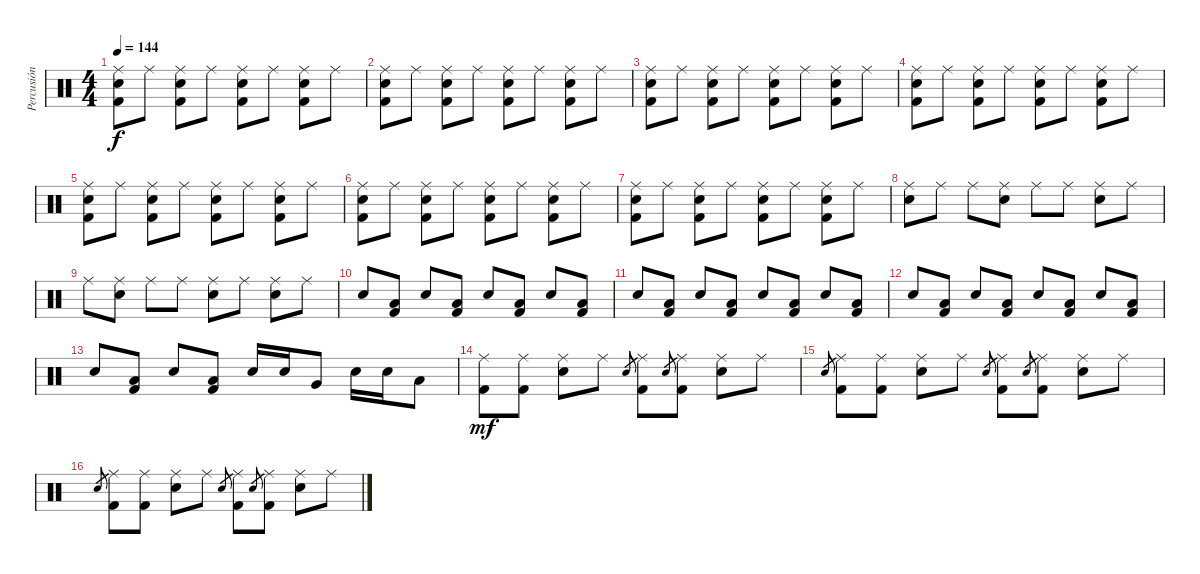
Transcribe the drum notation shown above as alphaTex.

\track ("Percusión" "Percusión") {instrument percussion}
\staff {score}
\articulation defaults
\ts (4 4)
\tempo 144
\clef neutral
\ks c
("Ride (middle)" "Snare (hit) 2" "Kick (hit) 2").8{dy f} "Ride (middle)".8 ("Ride (middle)" "Snare (hit) 2" "Kick (hit) 2").8 "Ride (middle)".8 ("Ride (middle)" "Snare (hit) 2" "Kick (hit) 2").8 "Ride (middle)".8 ("Ride (middle)" "Snare (hit) 2" "Kick (hit) 2").8 "Ride (middle)".8 |
("Ride (middle)" "Snare (hit) 2" "Kick (hit) 2").8 "Ride (middle)".8 ("Ride (middle)" "Snare (hit) 2" "Kick (hit) 2").8 "Ride (middle)".8 ("Ride (middle)" "Snare (hit) 2" "Kick (hit) 2").8 "Ride (middle)".8 ("Ride (middle)" "Snare (hit) 2" "Kick (hit) 2").8 "Ride (middle)".8 |
("Ride (middle)" "Snare (hit) 2" "Kick (hit) 2").8 "Ride (middle)".8 ("Ride (middle)" "Snare (hit) 2" "Kick (hit) 2").8 "Ride (middle)".8 ("Ride (middle)" "Snare (hit) 2" "Kick (hit) 2").8 "Ride (middle)".8 ("Ride (middle)" "Snare (hit) 2" "Kick (hit) 2").8 "Ride (middle)".8 |
("Ride (middle)" "Snare (hit) 2" "Kick (hit) 2").8 "Ride (middle)".8 ("Ride (middle)" "Snare (hit) 2" "Kick (hit) 2").8 "Ride (middle)".8 ("Ride (middle)" "Snare (hit) 2" "Kick (hit) 2").8 "Ride (middle)".8 ("Ride (middle)" "Snare (hit) 2" "Kick (hit) 2").8 "Ride (middle)".8 |
("Ride (middle)" "Snare (hit) 2" "Kick (hit) 2").8 "Ride (middle)".8 ("Ride (middle)" "Snare (hit) 2" "Kick (hit) 2").8 "Ride (middle)".8 ("Ride (middle)" "Snare (hit) 2" "Kick (hit) 2").8 "Ride (middle)".8 ("Ride (middle)" "Snare (hit) 2" "Kick (hit) 2").8 "Ride (middle)".8 |
("Ride (middle)" "Snare (hit) 2" "Kick (hit) 2").8 "Ride (middle)".8 ("Ride (middle)" "Snare (hit) 2" "Kick (hit) 2").8 "Ride (middle)".8 ("Ride (middle)" "Snare (hit) 2" "Kick (hit) 2").8 "Ride (middle)".8 ("Ride (middle)" "Snare (hit) 2" "Kick (hit) 2").8 "Ride (middle)".8 |
("Ride (middle)" "Snare (hit) 2" "Kick (hit) 2").8 "Ride (middle)".8 ("Ride (middle)" "Snare (hit) 2" "Kick (hit) 2").8 "Ride (middle)".8 ("Ride (middle)" "Snare (hit) 2" "Kick (hit) 2").8 "Ride (middle)".8 ("Ride (middle)" "Snare (hit) 2" "Kick (hit) 2").8 "Ride (middle)".8 |
("Ride (middle)" "Snare (hit) 2").8 "Ride (middle)".8 "Ride (middle)".8 ("Ride (middle)" "Snare (hit) 2").8 "Ride (middle)".8 "Ride (middle)".8 ("Ride (middle)" "Snare (hit) 2").8 "Ride (middle)".8 |
"Ride (middle)".8 ("Ride (middle)" "Snare (hit) 2").8 "Ride (middle)".8 "Ride (middle)".8 ("Ride (middle)" "Snare (hit) 2").8 "Ride (middle)".8 ("Ride (middle)" "Snare (hit) 2").8 "Ride (middle)".8 |
"Snare (hit) 2".8 ("Low Floor Tom (hit)" "Kick (hit) 2").8 "Snare (hit) 2".8 ("Low Floor Tom (hit)" "Kick (hit) 2").8 "Snare (hit) 2".8 ("Low Floor Tom (hit)" "Kick (hit) 2").8 "Snare (hit) 2".8 ("Low Floor Tom (hit)" "Kick (hit) 2").8 |
"Snare (hit) 2".8 ("Low Floor Tom (hit)" "Kick (hit) 2").8 "Snare (hit) 2".8 ("Low Floor Tom (hit)" "Kick (hit) 2").8 "Snare (hit) 2".8 ("Low Floor Tom (hit)" "Kick (hit) 2").8 "Snare (hit) 2".8 ("Low Floor Tom (hit)" "Kick (hit) 2").8 |
"Snare (hit) 2".8 ("Low Floor Tom (hit)" "Kick (hit) 2").8 "Snare (hit) 2".8 ("Low Floor Tom (hit)" "Kick (hit) 2").8 "Snare (hit) 2".8 ("Low Floor Tom (hit)" "Kick (hit) 2").8 "Snare (hit) 2".8 ("Low Floor Tom (hit)" "Kick (hit) 2").8 |
"Snare (hit) 2".8 ("Low Floor Tom (hit)" "Kick (hit) 2").8 "Snare (hit) 2".8 ("Low Floor Tom (hit)" "Kick (hit) 2").8 "Snare (hit) 2".16 "Snare (hit) 2".16 "Very Low Tom (hit)".8 "Snare (hit) 2".16 "Snare (hit) 2".16 "Low Floor Tom (hit)".8 |
("Ride (middle)" "Kick (hit) 2").8{dy mf} ("Ride (middle)" "Kick (hit) 2").8 ("Ride (middle)" "Snare (hit) 2").8 "Ride (middle)".8 "Snare (hit) 2".8{gr} ("Ride (middle)" "Kick (hit) 2").8 "Snare (hit) 2".8{gr} ("Ride (middle)" "Kick (hit) 2").8 ("Ride (middle)" "Snare (hit) 2").8 "Ride (middle)".8 |
"Snare (hit) 2".8{gr} ("Ride (middle)" "Kick (hit) 2").8 ("Ride (middle)" "Kick (hit) 2").8 ("Ride (middle)" "Snare (hit) 2").8 "Ride (middle)".8 "Snare (hit) 2".8{gr} ("Ride (middle)" "Kick (hit) 2").8 "Snare (hit) 2".8{gr} ("Ride (middle)" "Kick (hit) 2").8 ("Ride (middle)" "Snare (hit) 2").8 "Ride (middle)".8 |
"Snare (hit) 2".8{gr} ("Ride (middle)" "Kick (hit) 2").8 ("Ride (middle)" "Kick (hit) 2").8 ("Ride (middle)" "Snare (hit) 2").8 "Ride (middle)".8 "Snare (hit) 2".8{gr} ("Ride (middle)" "Kick (hit) 2").8 "Snare (hit) 2".8{gr} ("Ride (middle)" "Kick (hit) 2").8 ("Ride (middle)" "Snare (hit) 2").8 "Ride (middle)".8
